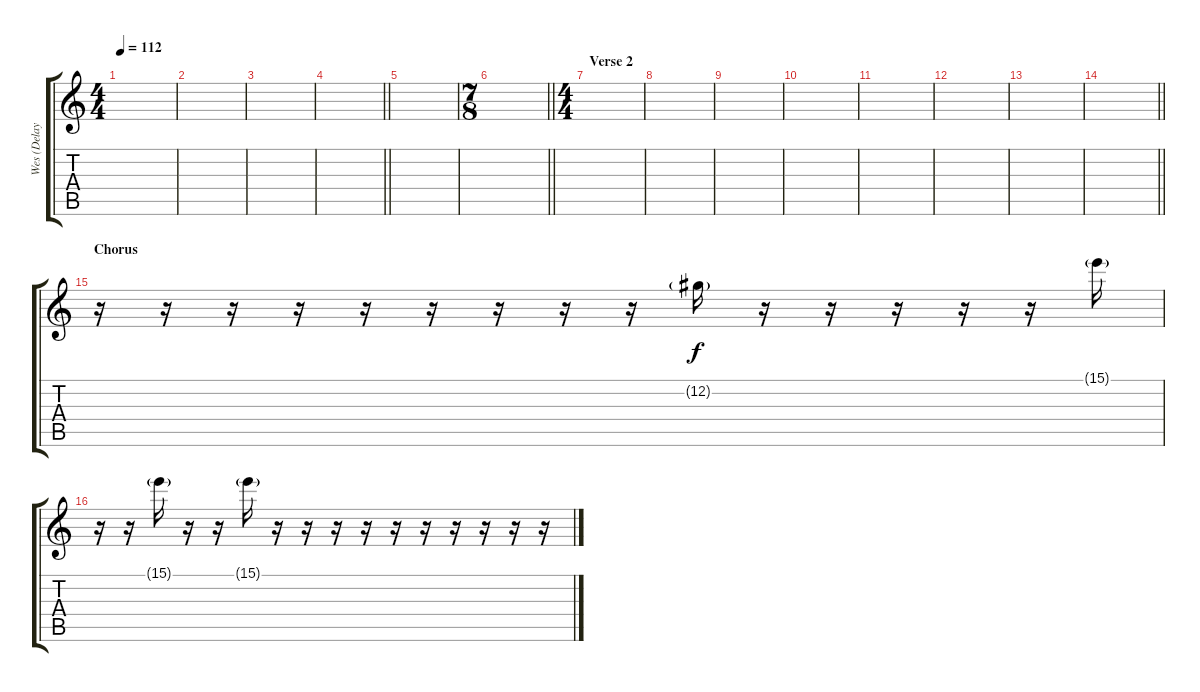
\track ("Wes (Delay)" "Wes (Delay") {instrument distortionguitar}
\staff {score tabs}
\tuning (Db4 Ab3 E3 B2 Gb2 Db2) {hide}
\ts (4 4)
\tempo 112
\clef g2
\ks c
|
|
|
\barLineRight lightlight
|
\section ("" "")
|
\ts (7 8)
\barLineRight lightlight
|
\ts (4 4)
\section ("" "Verse 2")
|
|
|
|
|
|
|
\barLineRight lightlight
|
\section ("" "Chorus")
r.16 r.16 r.16 r.16 r.16 r.16 r.16 r.16 r.16 12.2{g}.16 r.16 r.16 r.16 r.16 r.16 15.1{g}.16 |
r.16 r.16 15.1{g}.16 r.16 r.16 15.1{g}.16 r.16 r.16 r.16 r.16 r.16 r.16 r.16 r.16 r.16 r.16
